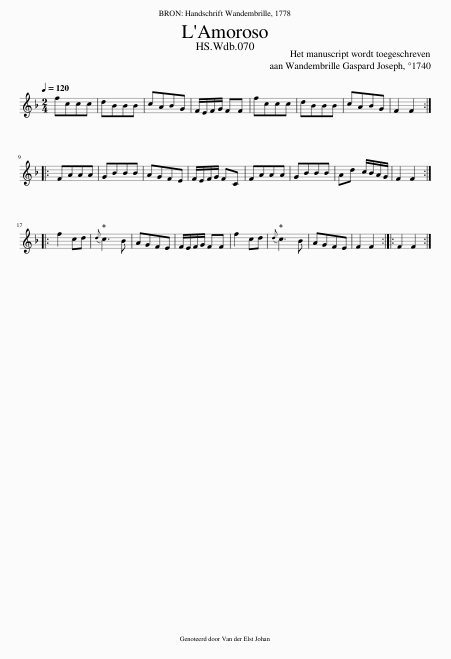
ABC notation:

X:1
L:1/8
Q:1/4=120
M:2/4
I:linebreak $
K:F
V:1 treble
V:1
 fccc | dBBB | cABG | F/E/F/G/ FF | fccc | %5
 dBBB | cABG | F2 F2 ::$ FAAA | GBBB | %10
 AGFE | F/E/F/G/ FC | FAAA | GBBB | Ad c/B/A/G/ | %15
 F2 F2 ::$ f2 cd |{d} !plus!c3 B | AGFE | F/E/F/G/ FF | %20
 f2 cd |{d} !plus!c3 B | AGFE | F2 F2 :: F2 F2 :| %25
